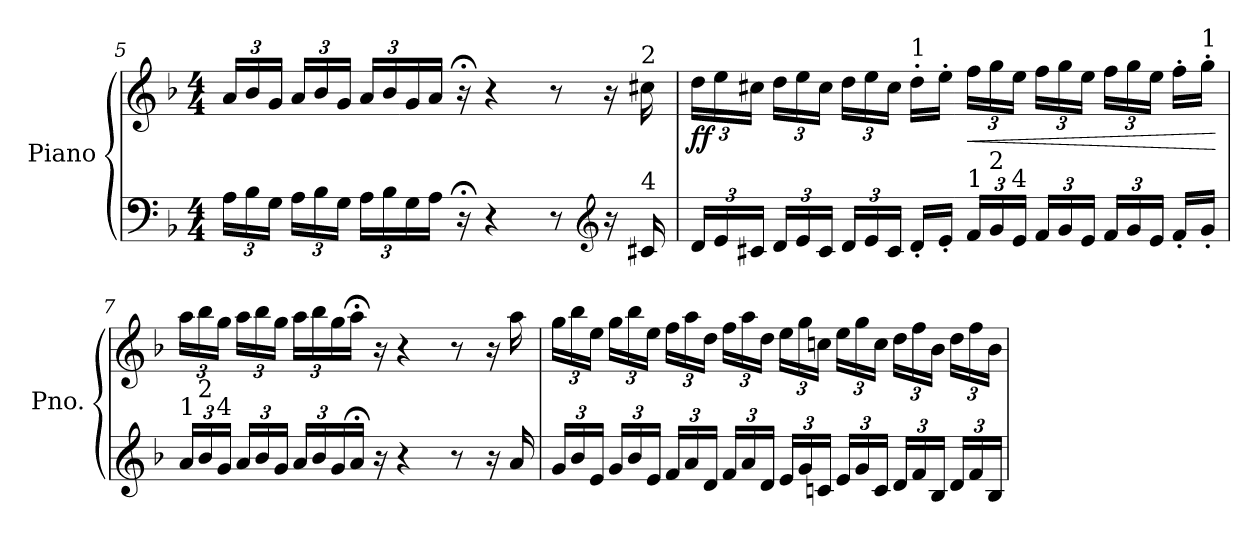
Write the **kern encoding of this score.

**kern	**kern	**dynam
*part1	*part1	*part1
*staff2	*staff1	*staff1/2
*I"Piano	*	*
*I'Pno.	*	*
!!LO:LB:g=z
*clefF4	*clefG2	*
*k[b-]	*k[b-]	*
*M4/4	*M4/4	*
*Xbrackettup	*Xbrackettup	*
=5	=5	=5
24A\LL	24a/LL	.
24B-\	24b-/	.
24G\JJ	24g/JJ	.
24A\LL	24a/LL	.
24B-\	24b-/	.
24G\JJ	24g/JJ	.
24A\LL	24a/LL	.
24B-\	24b-/	.
24G\	24g/	.
16A\JJ	16a/JJ	.
16r;<	16r;<	.
4r	4r	.
8r	8r	.
*clefG2	*	*
16r	16r	.
!	!LO:TX:a:t=2	!
!LO:TX:a:t=4	!	!
16c#X/	16cc#X\	.
=6	=6	=6
!	!	!LO:DY:b
24d/LL	24dd\LL	ff
24e/	24ee\	.
24c#X/JJ	24cc#X\JJ	.
24d/LL	24dd\LL	.
24e/	24ee\	.
24c#/JJ	24cc#\JJ	.
24d/LL	24dd\LL	.
24e/	24ee\	.
24c#/JJ	24cc#\JJ	.
!	!LO:TX:a:t=1	!
16d'/LL	16dd'\LL	.
16e'/JJ	16ee'\JJ	.
!LO:TX:a:t=1	!	!
!	!	!LO:HP:b
24f/LL	24ff\LL	<
!LO:TX:a:t=2	!	!
24g/	24gg\	.
!LO:TX:a:t=4	!	!
24e/JJ	24ee\JJ	.
24f/LL	24ff\LL	.
24g/	24gg\	.
24e/JJ	24ee\JJ	.
24f/LL	24ff\LL	.
24g/	24gg\	.
24e/JJ	24ee\JJ	.
16f'/LL	16ff'\LL	.
!	!LO:TX:a:t=1	!
16g'/JJ	16gg'\JJ	.
.	.	[
!!LO:PB:g=z
=7	=7	=7
!LO:TX:a:t=1	!	!
24a/LL	24aa\LL	.
!LO:TX:a:t=2	!	!
24b-/	24bb-\	.
!LO:TX:a:t=4	!	!
24g/JJ	24gg\JJ	.
24a/LL	24aa\LL	.
24b-/	24bb-\	.
24g/JJ	24gg\JJ	.
24a/LL	24aa\LL	.
24b-/	24bb-\	.
24g/	24gg\	.
16a;</JJ	16aa;<\JJ	.
16r	16r	.
4r	4r	.
8r	8r	.
16r	16r	.
16a/	16aa\	.
=8	=8	=8
24g/LL	24gg\LL	.
24b-/	24bb-\	.
24e/JJ	24ee\JJ	.
24g/LL	24gg\LL	.
24b-/	24bb-\	.
24e/JJ	24ee\JJ	.
24f/LL	24ff\LL	.
24a/	24aa\	.
24d/JJ	24dd\JJ	.
24f/LL	24ff\LL	.
24a/	24aa\	.
24d/JJ	24dd\JJ	.
24e/LL	24ee\LL	.
24g/	24gg\	.
24cn/JJ	24ccn\JJ	.
24e/LL	24ee\LL	.
24g/	24gg\	.
24c/JJ	24cc\JJ	.
24d/LL	24dd\LL	.
24f/	24ff\	.
24B-/JJ	24b-\JJ	.
24d/LL	24dd\LL	.
24f/	24ff\	.
24B-/JJ	24b-\JJ	.
=	=	=
*-	*-	*-
